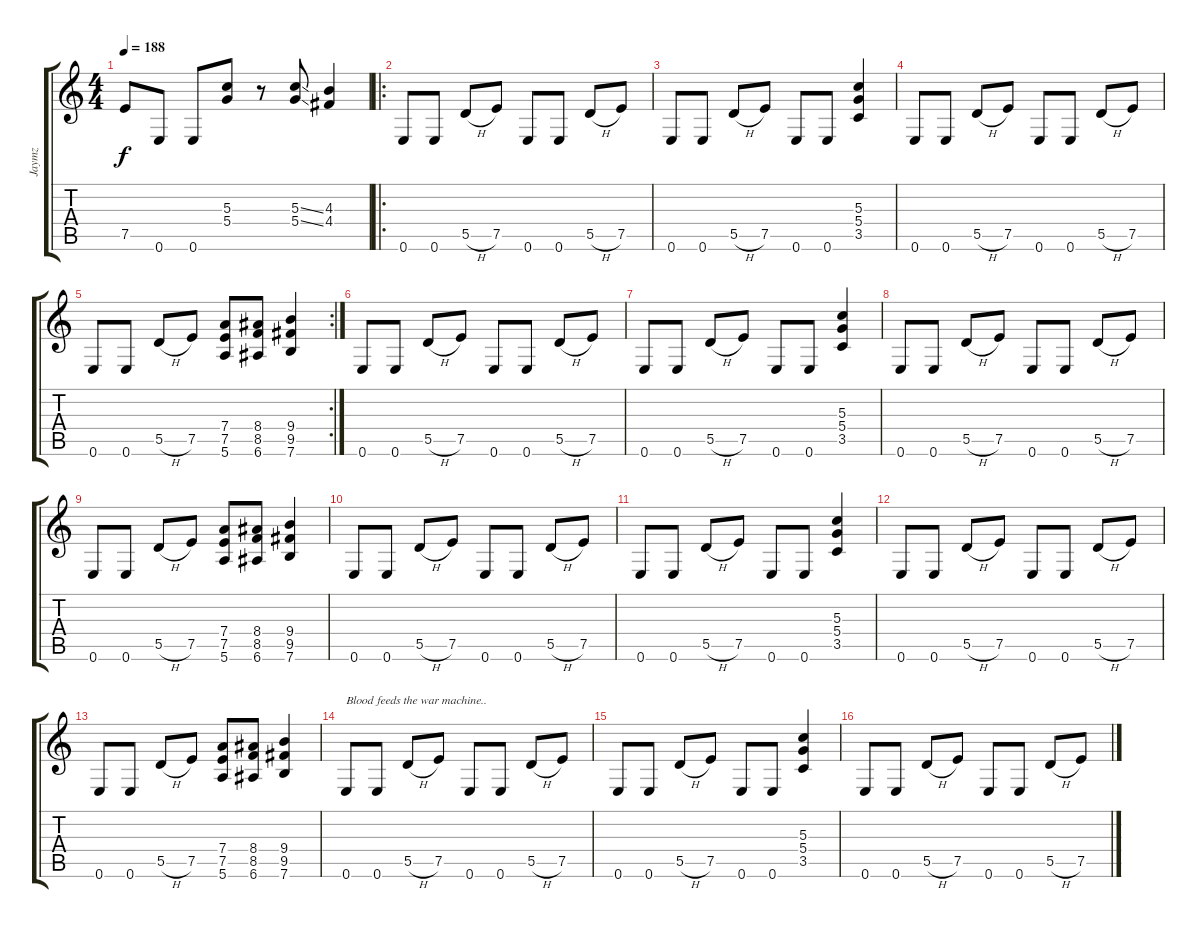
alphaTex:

\track ("Jaymz" "Jaymz") {instrument distortionguitar}
\staff {score tabs}
\tuning (E4 B3 G3 D3 A2 E2) {hide}
\ts (4 4)
\tempo 188
\clef g2
\ks c
7.5.8{dy f} 0.6.8 0.6.8 (5.3 5.4).8 r.8 (5.3{ss} 5.4{ss}).8 (4.3 4.4).4 |
\ro
0.6.8 0.6.8 5.5{h}.8 7.5.8 0.6.8 0.6.8 5.5{h}.8 7.5.8 |
0.6.8 0.6.8 5.5{h}.8 7.5.8 0.6.8 0.6.8 (5.3 5.4 3.5).4 |
0.6.8 0.6.8 5.5{h}.8 7.5.8 0.6.8 0.6.8 5.5{h}.8 7.5.8 |
\rc 2
0.6.8 0.6.8 5.5{h}.8 7.5.8 (7.4 7.5 5.6).8 (8.4 8.5 6.6).8 (9.4 9.5 7.6).4 |
0.6.8 0.6.8 5.5{h}.8 7.5.8 0.6.8 0.6.8 5.5{h}.8 7.5.8 |
0.6.8 0.6.8 5.5{h}.8 7.5.8 0.6.8 0.6.8 (5.3 5.4 3.5).4 |
0.6.8 0.6.8 5.5{h}.8 7.5.8 0.6.8 0.6.8 5.5{h}.8 7.5.8 |
0.6.8 0.6.8 5.5{h}.8 7.5.8 (7.4 7.5 5.6).8 (8.4 8.5 6.6).8 (9.4 9.5 7.6).4 |
0.6.8 0.6.8 5.5{h}.8 7.5.8 0.6.8 0.6.8 5.5{h}.8 7.5.8 |
0.6.8 0.6.8 5.5{h}.8 7.5.8 0.6.8 0.6.8 (5.3 5.4 3.5).4 |
0.6.8 0.6.8 5.5{h}.8 7.5.8 0.6.8 0.6.8 5.5{h}.8 7.5.8 |
0.6.8 0.6.8 5.5{h}.8 7.5.8 (7.4 7.5 5.6).8 (8.4 8.5 6.6).8 (9.4 9.5 7.6).4 |
0.6.8{txt "Blood feeds the war machine.."} 0.6.8 5.5{h}.8 7.5.8 0.6.8 0.6.8 5.5{h}.8 7.5.8 |
0.6.8 0.6.8 5.5{h}.8 7.5.8 0.6.8 0.6.8 (5.3 5.4 3.5).4 |
0.6.8 0.6.8 5.5{h}.8 7.5.8 0.6.8 0.6.8 5.5{h}.8 7.5.8
